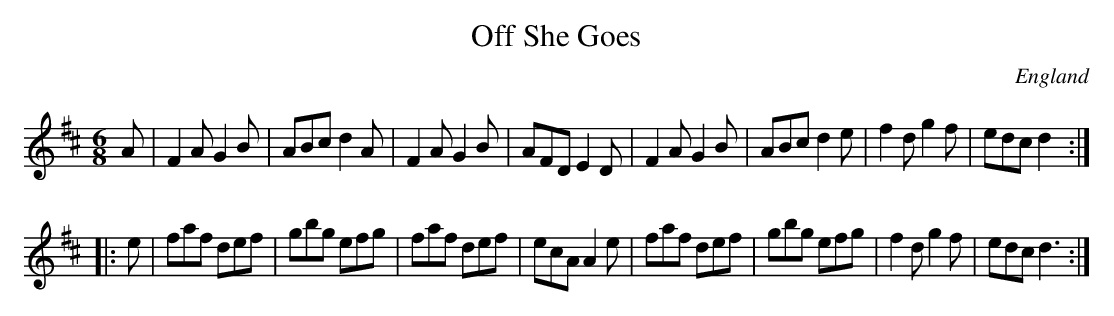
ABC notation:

X:1
T:Off She Goes
O:England
O:Ireland
O:Scotland
M:6/8
K:D
A|\
F2A G2B|ABc d2A|F2A G2B|AFD E2D|\
F2A G2B|ABc d2e|f2d g2f|edc d2 ::
e|\
faf def|gbg efg|faf def|ecA A2e|\
faf def|gbg efg|f2d g2f|edc d3:|
